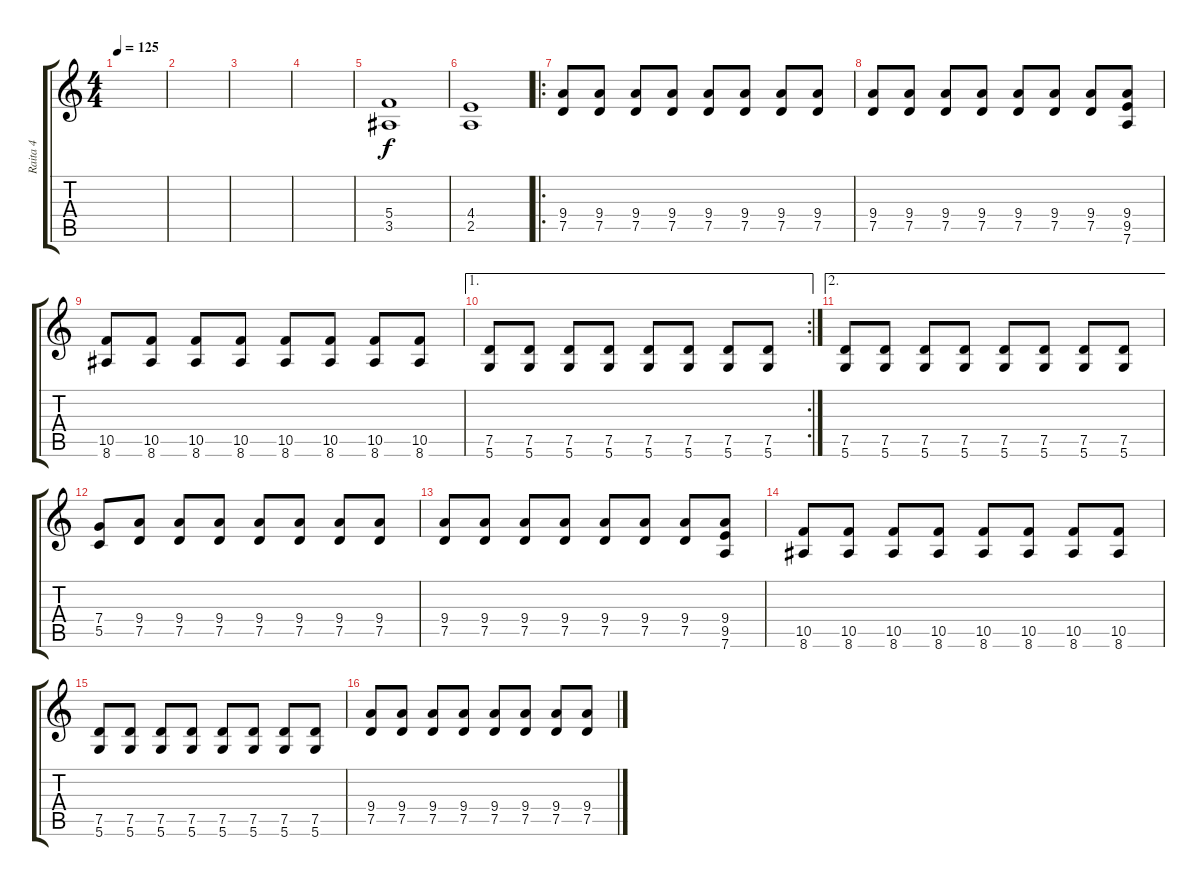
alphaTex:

\track ("Raita 4" "Raita 4") {instrument distortionguitar}
\staff {score tabs}
\tuning (D4 A3 F3 C3 G2 D2) {hide}
\ts (4 4)
\tempo 125
\clef g2
\ks c
|
|
|
|
(5.4 3.5).1 |
(4.4 2.5).1 |
\ro
(9.4 7.5).8 (9.4 7.5).8 (9.4 7.5).8 (9.4 7.5).8 (9.4 7.5).8 (9.4 7.5).8 (9.4 7.5).8 (9.4 7.5).8 |
(9.4 7.5).8 (9.4 7.5).8 (9.4 7.5).8 (9.4 7.5).8 (9.4 7.5).8 (9.4 7.5).8 (9.4 7.5).8 (9.4 9.5 7.6).8 |
(10.5 8.6).8 (10.5 8.6).8 (10.5 8.6).8 (10.5 8.6).8 (10.5 8.6).8 (10.5 8.6).8 (10.5 8.6).8 (10.5 8.6).8 |
\ae 1
\rc 2
(7.5 5.6).8 (7.5 5.6).8 (7.5 5.6).8 (7.5 5.6).8 (7.5 5.6).8 (7.5 5.6).8 (7.5 5.6).8 (7.5 5.6).8 |
\ae 2
(7.5 5.6).8 (7.5 5.6).8 (7.5 5.6).8 (7.5 5.6).8 (7.5 5.6).8 (7.5 5.6).8 (7.5 5.6).8 (7.5 5.6).8 |
(7.4 5.5).8 (9.4 7.5).8 (9.4 7.5).8 (9.4 7.5).8 (9.4 7.5).8 (9.4 7.5).8 (9.4 7.5).8 (9.4 7.5).8 |
(9.4 7.5).8 (9.4 7.5).8 (9.4 7.5).8 (9.4 7.5).8 (9.4 7.5).8 (9.4 7.5).8 (9.4 7.5).8 (9.4 9.5 7.6).8 |
(10.5 8.6).8 (10.5 8.6).8 (10.5 8.6).8 (10.5 8.6).8 (10.5 8.6).8 (10.5 8.6).8 (10.5 8.6).8 (10.5 8.6).8 |
(7.5 5.6).8 (7.5 5.6).8 (7.5 5.6).8 (7.5 5.6).8 (7.5 5.6).8 (7.5 5.6).8 (7.5 5.6).8 (7.5 5.6).8 |
(9.4 7.5).8 (9.4 7.5).8 (9.4 7.5).8 (9.4 7.5).8 (9.4 7.5).8 (9.4 7.5).8 (9.4 7.5).8 (9.4 7.5).8
